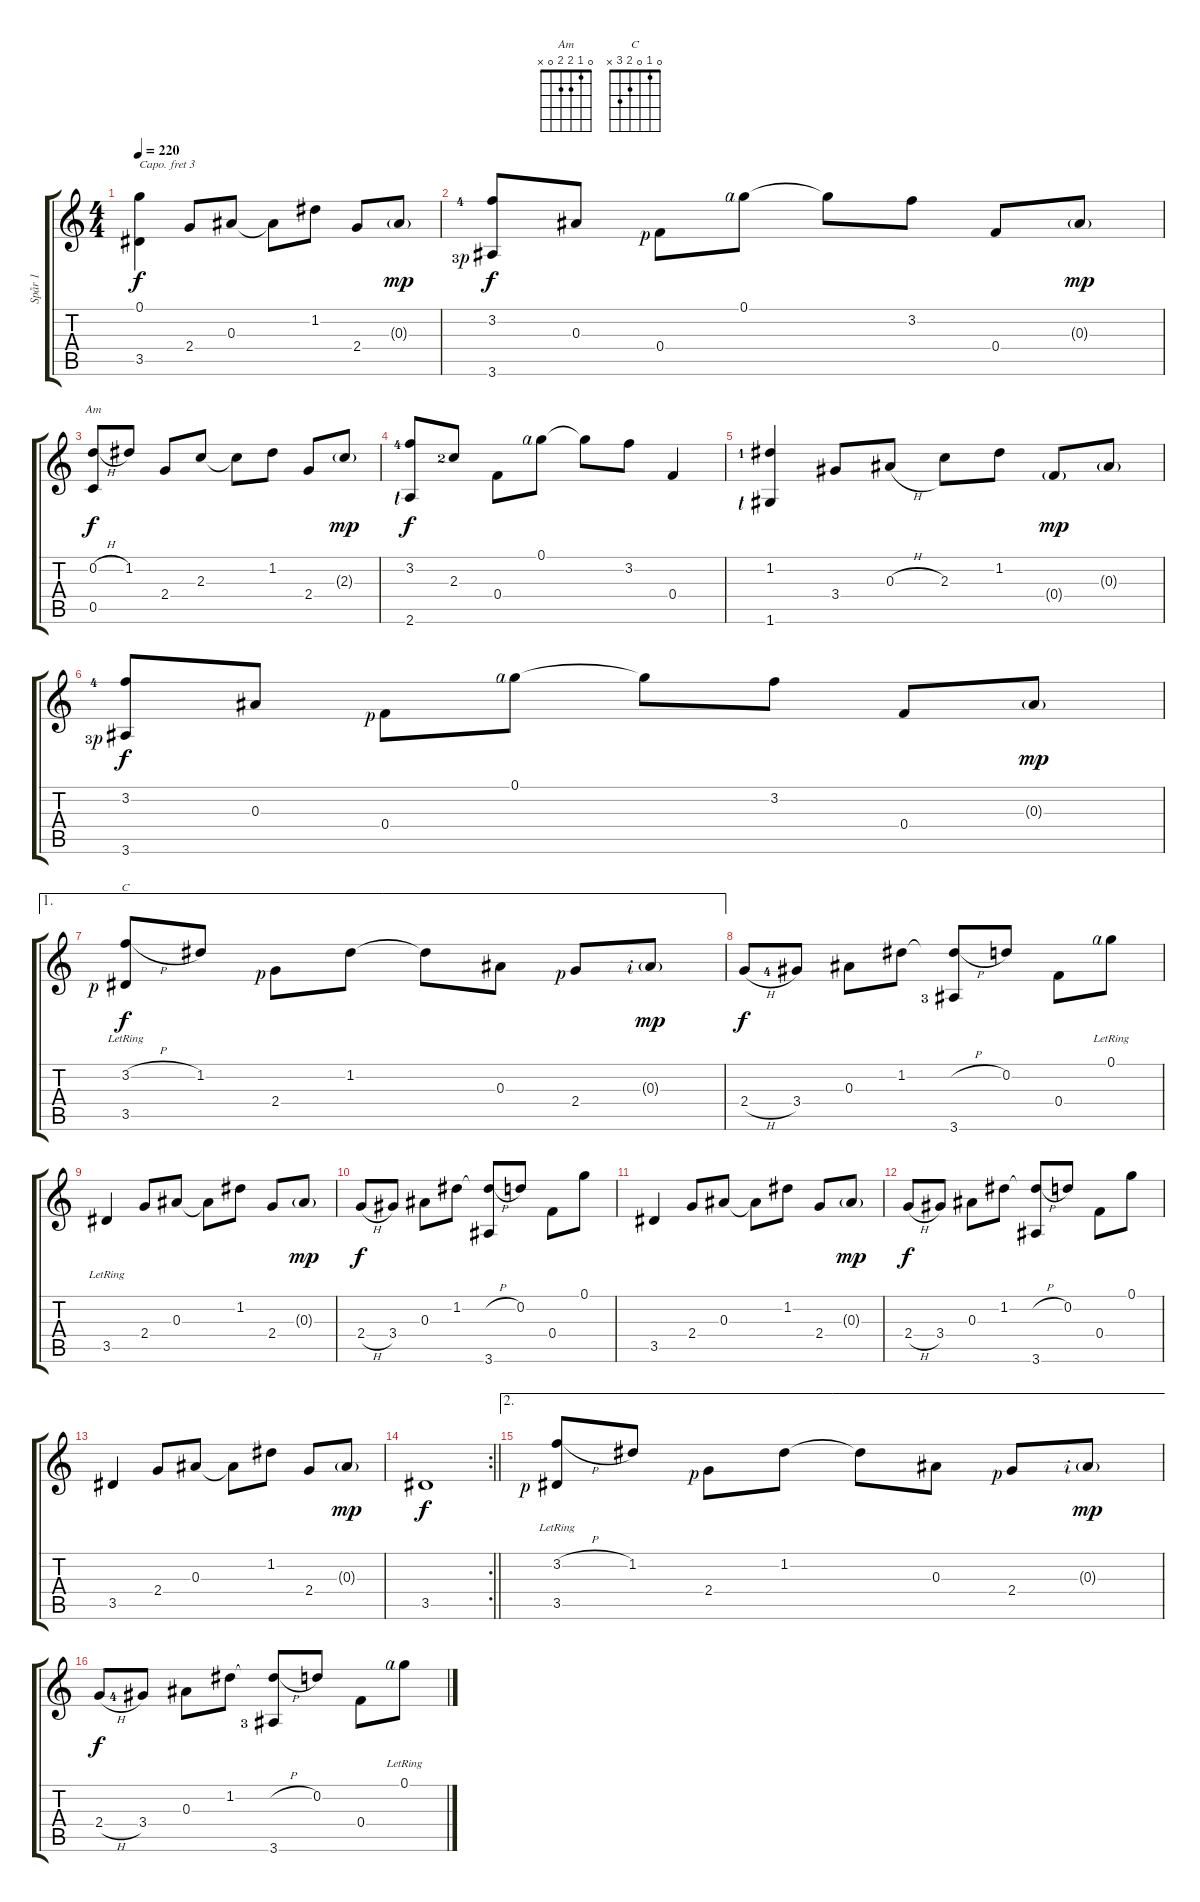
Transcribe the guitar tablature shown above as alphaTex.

\track ("Spår 1" "Spår 1") {instrument acousticguitarsteel}
\staff {score tabs}
\capo 3
\tuning (E4 B3 G3 D3 A2 E2) {hide}
\chord ("Am" 0 1 2 2 0 x)
\chord ("C" 0 1 0 2 3 x)
\ts (4 4)
\tempo 220
\clef g2
\ks c
(0.1 3.5).4{dy f} 2.4.8 0.3.8 0.3{t}.8 1.2.8 2.4.8 0.3{g}.8{dy mp} |
(3.2{lf 5} 3.6{lf 4 rf 1}).8{dy f} 0.3.8 0.4{rf 1}.8 0.1{rf 4}.8 0.1{t}.8 3.2.8 0.4.8 0.3{g}.8{dy mp} |
(0.2{h} 0.5).8{ch "Am" dy f} 1.2.8 2.4.8 2.3.8 2.3{t}.8 1.2.8 2.4.8 2.3{g}.8{dy mp} |
(3.2{lf 5} 2.6{lf 1}).8{dy f} 2.3{lf 3}.8 0.4.8 0.1{rf 4}.8 0.1{t}.8 3.2.8 0.4.4 |
(1.2{lf 2} 1.6{lf 1}).4 3.4.8 0.3{h}.8 2.3.8 1.2.8 0.4{g}.8{dy mp} 0.3{g}.8 |
(3.2{lf 5} 3.6{lf 4 rf 1}).8{dy f} 0.3.8 0.4{rf 1}.8 0.1{rf 4}.8 0.1{t}.8 3.2.8 0.4.8 0.3{g}.8{dy mp} |
\ae 1
(3.2{h} 3.5{lr rf 1}).8{ch "C" dy f} 1.2.8 2.4{rf 1}.8 1.2.8 1.2{t}.8 0.3.8 2.4{rf 1}.8 0.3{g rf 2}.8{dy mp} |
2.4{h}.8{dy f} 3.4{lf 5}.8 0.3.8 1.2.8 (1.2{h t} 3.6{lf 4}).8 0.2.8 0.4.8 0.1{lr rf 4}.8 |
3.5{lr}.4 2.4.8 0.3.8 0.3{t}.8 1.2.8 2.4.8 0.3{g}.8{dy mp} |
2.4{h}.8{dy f} 3.4.8 0.3.8 1.2.8 (1.2{h t} 3.6).8 0.2.8 0.4.8 0.1.8 |
3.5.4 2.4.8 0.3.8 0.3{t}.8 1.2.8 2.4.8 0.3{g}.8{dy mp} |
2.4{h}.8{dy f} 3.4.8 0.3.8 1.2.8 (1.2{h t} 3.6).8 0.2.8 0.4.8 0.1.8 |
3.5.4 2.4.8 0.3.8 0.3{t}.8 1.2.8 2.4.8 0.3{g}.8{dy mp} |
\rc 2
\barLineRight lightlight
3.5.1{dy f} |
\ae 2
(3.2{h} 3.5{lr rf 1}).8 1.2.8 2.4{rf 1}.8 1.2.8 1.2{t}.8 0.3.8 2.4{rf 1}.8 0.3{g rf 2}.8{dy mp} |
2.4{h}.8{dy f} 3.4{lf 5}.8 0.3.8 1.2.8 (1.2{h t} 3.6{lf 4}).8 0.2.8 0.4.8 0.1{lr rf 4}.8
